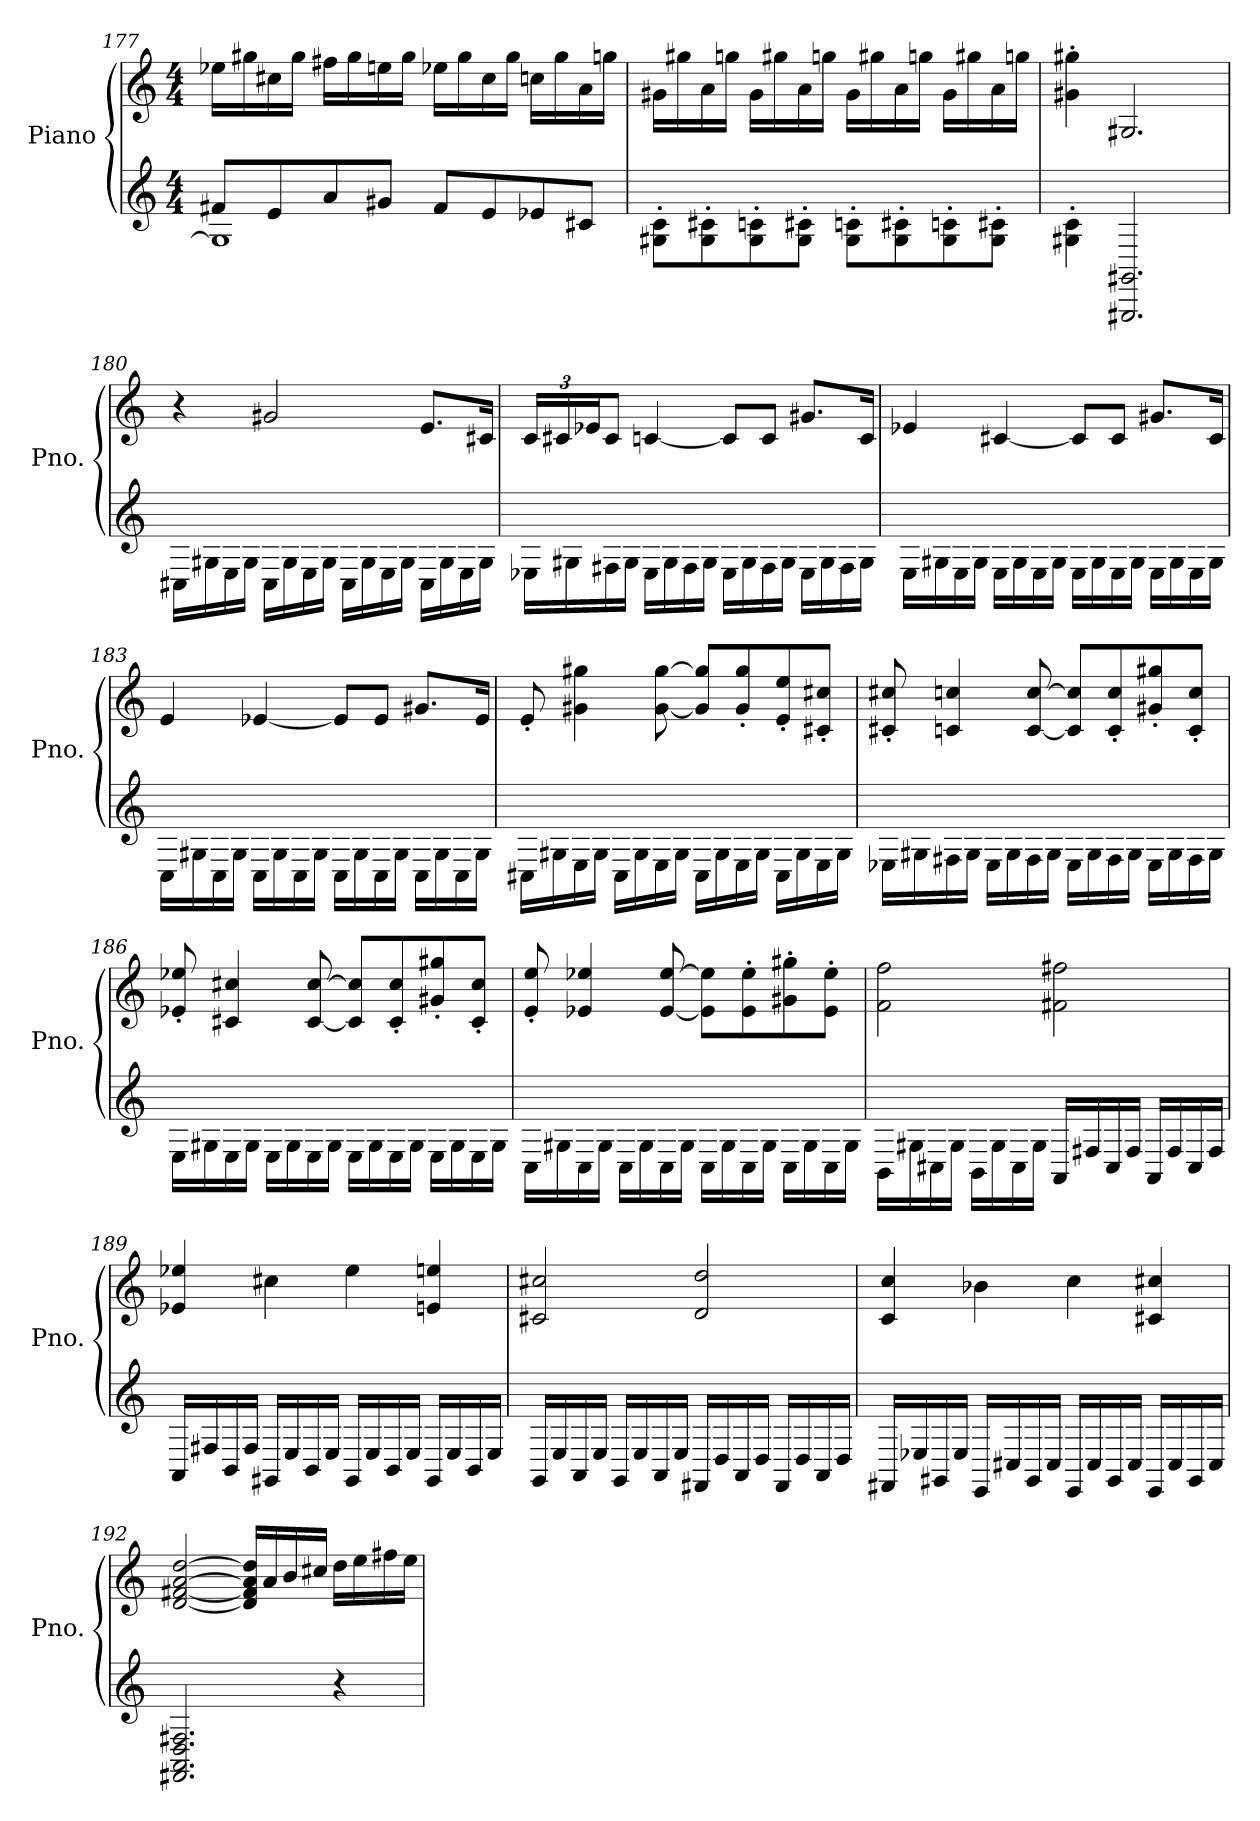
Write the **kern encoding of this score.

**kern	**kern
*part1	*part1
*staff2	*staff1
*I"Piano	*
*I'Pno.	*
!!LO:LB:g=z
*clefG2	*clefG2
*k[]	*k[]
*M4/4	*M4/4
=177	=177
*^	*
8f#X/L	1G#]	16ee-X\LL
.	.	16gg#X\
8e/	.	16cc#X\
.	.	16gg#\JJ
8a/	.	16ff#X\LL
.	.	16gg#\
8g#X/J	.	16een\
.	.	16gg#\JJ
8f#/L	.	16ee-X\LL
.	.	16gg#\
8e/	.	16cc#\
.	.	16gg#\JJ
8e-X/	.	16ccn\LL
.	.	16gg#\
8c#X/J	.	16a\
.	.	16ggn\JJ
*v	*v	*
=178	=178
8G#X\' 8c\'L	16g#X\LL
.	16gg#X\
8G#\' 8c#X\'	16a\
.	16ggn\JJ
8G#\' 8cn\'	16g#\LL
.	16gg#X\
8G#\' 8c#X\'J	16a\
.	16ggn\JJ
8G#\' 8cn\'L	16g#\LL
.	16gg#X\
8G#\' 8c#X\'	16a\
.	16ggn\JJ
8G#\' 8cn\'	16g#\LL
.	16gg#X\
8G#\' 8c#X\'J	16a\
.	16ggn\JJ
!!LO:LB:g=z
=179	=179
4G#X\' 4c\'	4g#X\' 4gg#X\'
2.GGG#X/ 2.GG#X/	2.G#X/
=180	=180
16C#X\LL	4r
16G#X\	.
16E\	.
16G#\JJ	.
16C#\LL	2g#X/
16G#\	.
16E\	.
16G#\JJ	.
16C#\LL	.
16G#\	.
16E\	.
16G#\JJ	.
16C#\LL	8.e/L
16G#\	.
16E\	.
16G#\JJ	16c#X/Jk
=181	=181
*	*Xbrackettup
16E-X\LL	24c/LL
.	24c#X/
16G#X\	.
.	24e-X/J
16F#X\	8c#/J
16G#\JJ	.
16E-\LL	[4cn/
16G#\	.
16F#\	.
16G#\JJ	.
16E-\LL	8c/L]
16G#\	.
16F#\	8c/J
16G#\JJ	.
16E-\LL	8.g#X/L
16G#\	.
16F#\	.
16G#\JJ	16c/Jk
!!LO:LB:g=z
=182	=182
16E\LL	4e-X/
16G#X\	.
16E\	.
16G#\JJ	.
16E\LL	[4c#X/
16G#\	.
16E\	.
16G#\JJ	.
16E\LL	8c#/L]
16G#\	.
16E\	8c#/J
16G#\JJ	.
16E\LL	8.g#X/L
16G#\	.
16E\	.
16G#\JJ	16c#/Jk
=183	=183
16C\LL	4e/
16G#X\	.
16C\	.
16G#\JJ	.
16C\LL	[4e-X/
16G#\	.
16C\	.
16G#\JJ	.
16C\LL	8e-/L]
16G#\	.
16C\	8e-/J
16G#\JJ	.
16C\LL	8.g#X/L
16G#\	.
16C\	.
16G#\JJ	16e-/Jk
!!LO:LB:g=z
=184	=184
16C#X\LL	8e'/
16G#X\	.
16E\	4g#X\ 4gg#X\
16G#\JJ	.
16C#\LL	.
16G#\	.
16E\	[8g#\ [8gg#\
16G#\JJ	.
16C#\LL	8g#/] 8gg#/]L
16G#\	.
16E\	8g#/' 8gg#/'
16G#\JJ	.
16C#\LL	8e/' 8ee/'
16G#\	.
16E\	8c#X/' 8cc#X/'J
16G#\JJ	.
=185	=185
16E-X\LL	8c#X/' 8cc#X/'
16G#X\	.
16F#X\	4cn/ 4ccn/
16G#\JJ	.
16E-\LL	.
16G#\	.
16F#\	[8c/ [8cc/
16G#\JJ	.
16E-\LL	8c/] 8cc/]L
16G#\	.
16F#\	8c/' 8cc/'
16G#\JJ	.
16E-\LL	8g#X/' 8gg#X/'
16G#\	.
16F#\	8c/' 8cc/'J
16G#\JJ	.
!!LO:PB:g=z
=186	=186
16E\LL	8e-X/' 8ee-X/'
16G#X\	.
16E\	4c#X/ 4cc#X/
16G#\JJ	.
16E\LL	.
16G#\	.
16E\	[8c#/ [8cc#/
16G#\JJ	.
16E\LL	8c#/] 8cc#/]L
16G#\	.
16E\	8c#/' 8cc#/'
16G#\JJ	.
16E\LL	8g#X/' 8gg#X/'
16G#\	.
16E\	8c#/' 8cc#/'J
16G#\JJ	.
=187	=187
16C\LL	8e/' 8ee/'
16G#X\	.
16C\	4e-X/ 4ee-X/
16G#\JJ	.
16C\LL	.
16G#\	.
16C\	[8e-/ [8ee-/
16G#\JJ	.
16C\LL	8e-\] 8ee-\]L
16G#\	.
16C\	8e-\' 8ee-\'
16G#\JJ	.
16C\LL	8g#X\' 8gg#X\'
16G#\	.
16C\	8e-\' 8ee-\'J
16G#\JJ	.
!!LO:LB:g=z
=188	=188
16BB\LL	2f\ 2ff\
16G#X\	.
16C#X\	.
16G#\JJ	.
16BB\LL	.
16G#\	.
16C#\	.
16G#\JJ	.
16AA/LL	2f#X\ 2ff#X\
16F#X/	.
16C#/	.
16F#/JJ	.
16AA/LL	.
16F#/	.
16C#/	.
16F#/JJ	.
=189	=189
16AA/LL	4e-X/ 4ee-X/
16F#X/	.
16BB/	.
16F#/JJ	.
16GG#X/LL	4cc#X\
16E/	.
16BB/	.
16E/JJ	.
16GG#/LL	4ee-\
16E/	.
16BB/	.
16E/JJ	.
16GG#/LL	4en/ 4een/
16E/	.
16BB/	.
16E/JJ	.
!!LO:LB:g=z
=190	=190
16GG/LL	2c#X/ 2cc#X/
16E/	.
16AA/	.
16E/JJ	.
16GG/LL	.
16E/	.
16AA/	.
16E/JJ	.
16FF#X/LL	2d/ 2dd/
16D/	.
16AA/	.
16D/JJ	.
16FF#/LL	.
16D/	.
16AA/	.
16D/JJ	.
=191	=191
16FF#X/LL	4c/ 4cc/
16E-X/	.
16GG#X/	.
16E-/JJ	.
16EE/LL	4b-X\
16C#X/	.
16GG#/	.
16C#/JJ	.
16EE/LL	4cc\
16C#/	.
16GG#/	.
16C#/JJ	.
16EE/LL	4c#X/ 4cc#X/
16C#/	.
16GG#/	.
16C#/JJ	.
!!LO:LB:g=z
=192	=192
2.FF#X/ 2.AA/ 2.D/ 2.F#X/	[2d/ [2f#X/ [2a/ [2dd/
.	16d/] 16f#/] 16a/] 16dd/]LL
.	16a/
.	16b/
.	16cc#X/JJ
4r	16dd\LL
.	16ee\
.	16ff#X\
.	16ee\JJ
=	=
*-	*-
